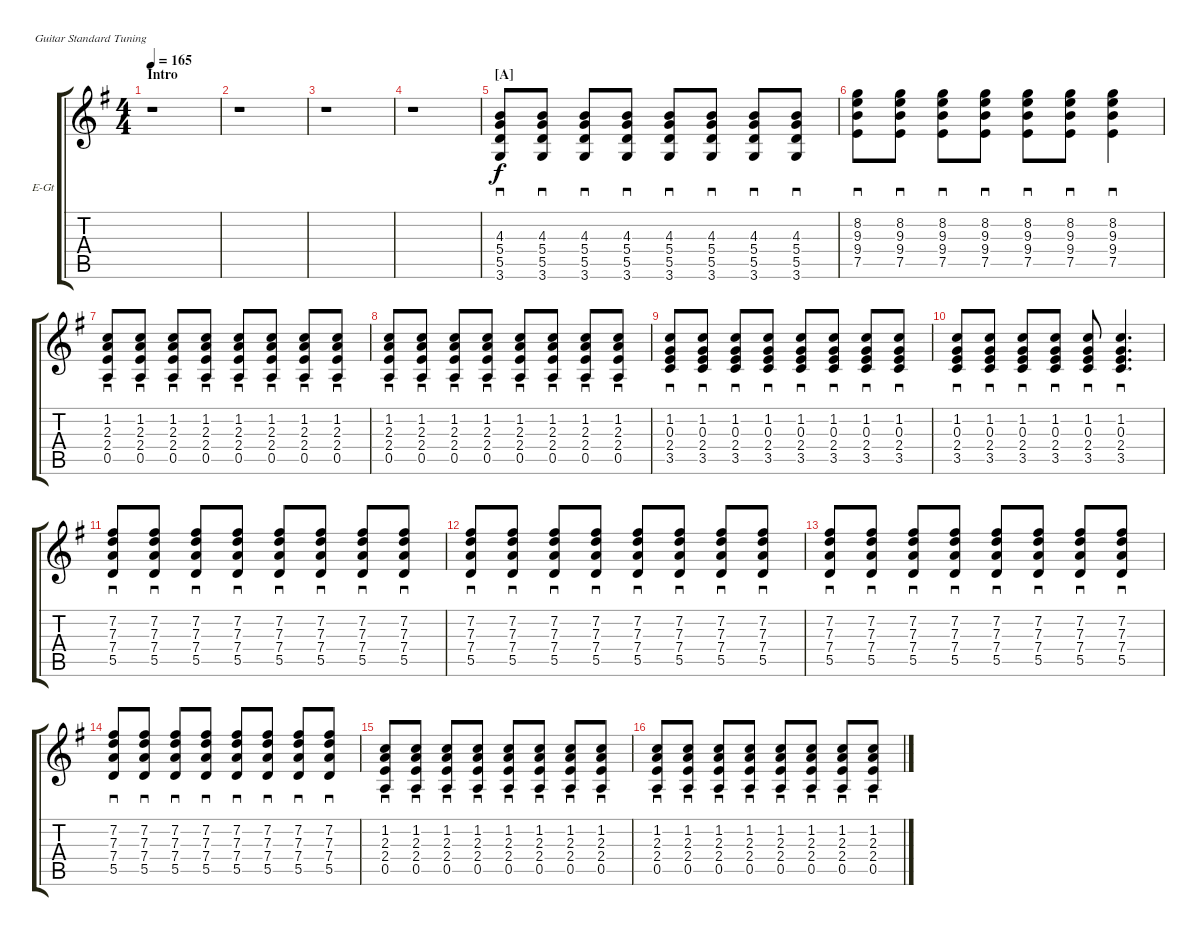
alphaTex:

\defaultSystemsLayout 4
\bracketExtendMode groupsimilarinstruments
\firstSystemTrackNameOrientation horizontal
\otherSystemsTrackNameOrientation horizontal
\track ("Nick Valensi" "E-Gt") {instrument electricguitarclean}
\staff {score tabs}
\tuning (E4 B3 G3 D3 A2 E2)
\ts (4 4)
\section ("" "Intro")
\tempo 165
\clef g2
\ks g
r.1{dy f instrument electricguitarclean} |
r.1 |
r.1 |
r.1 |
\section ("A" "")
(3.6 5.5 5.4 4.3).8{sd} (3.6 5.5 5.4 4.3).8{sd} (3.6 5.5 5.4 4.3).8{sd} (3.6 5.5 5.4 4.3).8{sd} (3.6 5.5 5.4 4.3).8{sd} (3.6 5.5 5.4 4.3).8{sd} (3.6 5.5 5.4 4.3).8{sd} (3.6 5.5 5.4 4.3).8{sd} |
(7.5 9.4 9.3 8.2).8{sd} (7.5 9.4 9.3 8.2).8{sd} (7.5 9.4 9.3 8.2).8{sd} (7.5 9.4 9.3 8.2).8{sd} (7.5 9.4 9.3 8.2).8{sd} (7.5 9.4 9.3 8.2).8{sd} (7.5 9.4 9.3 8.2).4{sd} |
(0.5 2.4 2.3 1.2).8{sd} (0.5 2.4 2.3 1.2).8{sd} (0.5 2.4 2.3 1.2).8{sd} (0.5 2.4 2.3 1.2).8{sd} (0.5 2.4 2.3 1.2).8{sd} (0.5 2.4 2.3 1.2).8{sd} (0.5 2.4 2.3 1.2).8{sd} (0.5 2.4 2.3 1.2).8{sd} |
(0.5 2.4 2.3 1.2).8{sd} (0.5 2.4 2.3 1.2).8{sd} (0.5 2.4 2.3 1.2).8{sd} (0.5 2.4 2.3 1.2).8{sd} (0.5 2.4 2.3 1.2).8{sd} (0.5 2.4 2.3 1.2).8{sd} (0.5 2.4 2.3 1.2).8{sd} (0.5 2.4 2.3 1.2).8{sd} |
(3.5 2.4 0.3 1.2).8{sd} (3.5 2.4 0.3 1.2).8{sd} (3.5 2.4 0.3 1.2).8{sd} (3.5 2.4 0.3 1.2).8{sd} (3.5 2.4 0.3 1.2).8{sd} (3.5 2.4 0.3 1.2).8{sd} (3.5 2.4 0.3 1.2).8{sd} (3.5 2.4 0.3 1.2).8{sd} |
(3.5 2.4 0.3 1.2).8{sd} (3.5 2.4 0.3 1.2).8{sd} (3.5 2.4 0.3 1.2).8{sd} (3.5 2.4 0.3 1.2).8{sd} (3.5 2.4 0.3 1.2).8{sd} (3.5 2.4 0.3 1.2).4{d sd} |
(5.5 7.4 7.3 7.2).8{sd} (5.5 7.4 7.3 7.2).8{sd} (5.5 7.4 7.3 7.2).8{sd} (5.5 7.4 7.3 7.2).8{sd} (5.5 7.4 7.3 7.2).8{sd} (5.5 7.4 7.3 7.2).8{sd} (5.5 7.4 7.3 7.2).8{sd} (5.5 7.4 7.3 7.2).8{sd} |
(5.5 7.4 7.3 7.2).8{sd} (5.5 7.4 7.3 7.2).8{sd} (5.5 7.4 7.3 7.2).8{sd} (5.5 7.4 7.3 7.2).8{sd} (5.5 7.4 7.3 7.2).8{sd} (5.5 7.4 7.3 7.2).8{sd} (5.5 7.4 7.3 7.2).8{sd} (5.5 7.4 7.3 7.2).8{sd} |
(5.5 7.4 7.3 7.2).8{sd} (5.5 7.4 7.3 7.2).8{sd} (5.5 7.4 7.3 7.2).8{sd} (5.5 7.4 7.3 7.2).8{sd} (5.5 7.4 7.3 7.2).8{sd} (5.5 7.4 7.3 7.2).8{sd} (5.5 7.4 7.3 7.2).8{sd} (5.5 7.4 7.3 7.2).8{sd} |
(5.5 7.4 7.3 7.2).8{sd} (5.5 7.4 7.3 7.2).8{sd} (5.5 7.4 7.3 7.2).8{sd} (5.5 7.4 7.3 7.2).8{sd} (5.5 7.4 7.3 7.2).8{sd} (5.5 7.4 7.3 7.2).8{sd} (5.5 7.4 7.3 7.2).8{sd} (5.5 7.4 7.3 7.2).8{sd} |
(0.5 2.4 2.3 1.2).8{sd} (0.5 2.4 2.3 1.2).8{sd} (0.5 2.4 2.3 1.2).8{sd} (0.5 2.4 2.3 1.2).8{sd} (0.5 2.4 2.3 1.2).8{sd} (0.5 2.4 2.3 1.2).8{sd} (0.5 2.4 2.3 1.2).8{sd} (0.5 2.4 2.3 1.2).8{sd} |
(0.5 2.4 2.3 1.2).8{sd} (0.5 2.4 2.3 1.2).8{sd} (0.5 2.4 2.3 1.2).8{sd} (0.5 2.4 2.3 1.2).8{sd} (0.5 2.4 2.3 1.2).8{sd} (0.5 2.4 2.3 1.2).8{sd} (0.5 2.4 2.3 1.2).8{sd} (0.5 2.4 2.3 1.2).8{sd}
